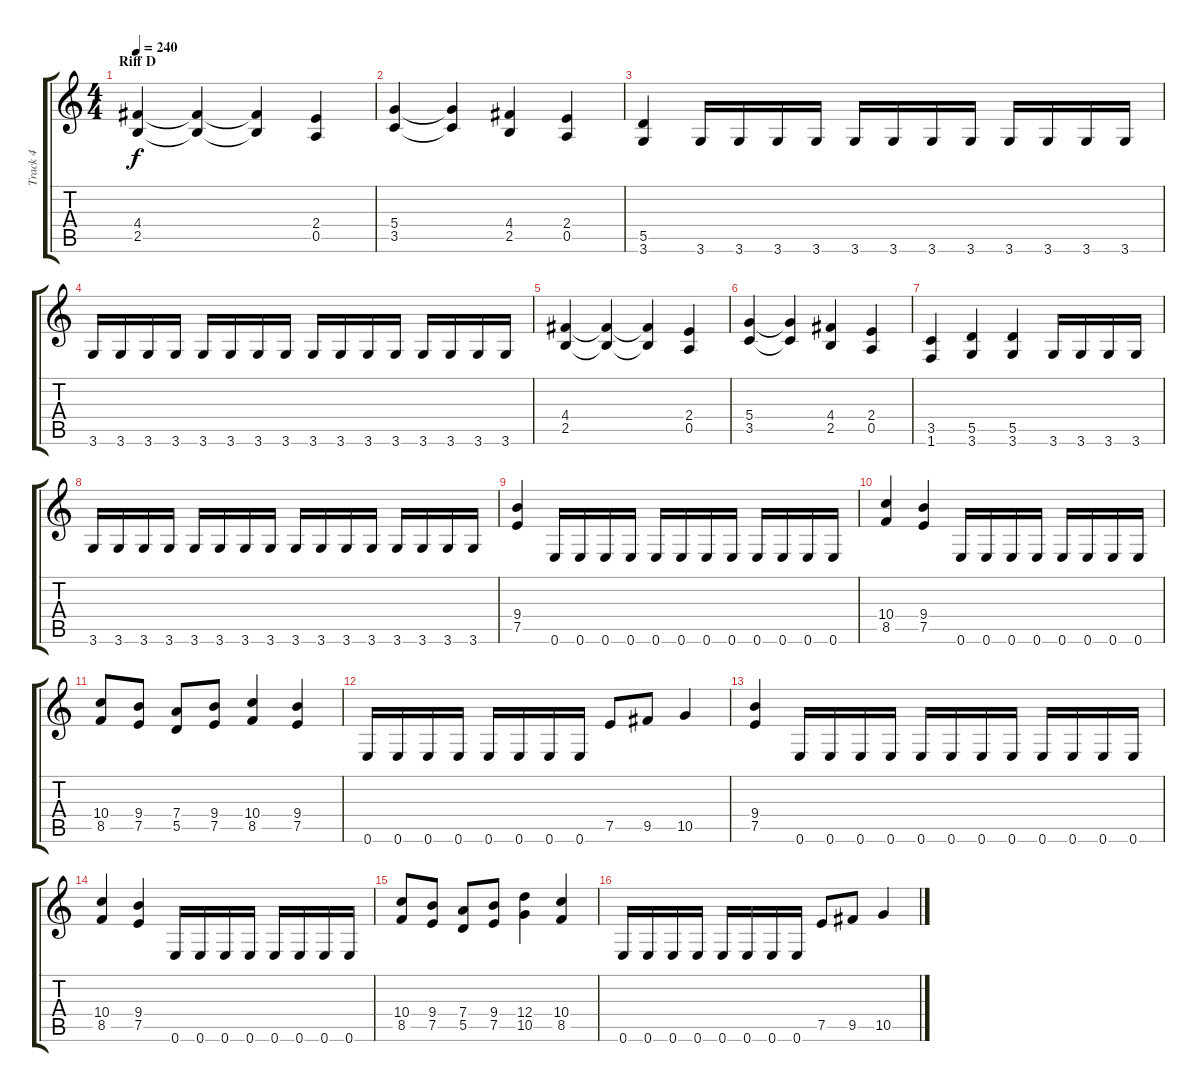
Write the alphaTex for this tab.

\track ("Track 4" "Track 4") {instrument distortionguitar}
\staff {score tabs}
\tuning (E4 B3 G3 D3 A2 E2) {hide}
\ts (4 4)
\section ("" "Riff D")
\tempo 240
\clef g2
\ks c
(4.4 2.5).4{dy f} (4.4{t} 2.5{t}).4 (4.4{t} 2.5{t}).4 (2.4 0.5).4 |
(5.4 3.5).4 (5.4{t} 3.5{t}).4 (4.4 2.5).4 (2.4 0.5).4 |
(5.5 3.6).4 3.6.16 3.6.16 3.6.16 3.6.16 3.6.16 3.6.16 3.6.16 3.6.16 3.6.16 3.6.16 3.6.16 3.6.16 |
3.6.16 3.6.16 3.6.16 3.6.16 3.6.16 3.6.16 3.6.16 3.6.16 3.6.16 3.6.16 3.6.16 3.6.16 3.6.16 3.6.16 3.6.16 3.6.16 |
(4.4 2.5).4 (4.4{t} 2.5{t}).4 (4.4{t} 2.5{t}).4 (2.4 0.5).4 |
(5.4 3.5).4 (5.4{t} 3.5{t}).4 (4.4 2.5).4 (2.4 0.5).4 |
(3.5 1.6).4 (5.5 3.6).4 (5.5 3.6).4 3.6.16 3.6.16 3.6.16 3.6.16 |
3.6.16 3.6.16 3.6.16 3.6.16 3.6.16 3.6.16 3.6.16 3.6.16 3.6.16 3.6.16 3.6.16 3.6.16 3.6.16 3.6.16 3.6.16 3.6.16 |
(9.4 7.5).4 0.6.16 0.6.16 0.6.16 0.6.16 0.6.16 0.6.16 0.6.16 0.6.16 0.6.16 0.6.16 0.6.16 0.6.16 |
(10.4 8.5).4 (9.4 7.5).4 0.6.16 0.6.16 0.6.16 0.6.16 0.6.16 0.6.16 0.6.16 0.6.16 |
(10.4 8.5).8 (9.4 7.5).8 (7.4 5.5).8 (9.4 7.5).8 (10.4 8.5).4 (9.4 7.5).4 |
0.6.16 0.6.16 0.6.16 0.6.16 0.6.16 0.6.16 0.6.16 0.6.16 7.5.8 9.5.8 10.5.4 |
(9.4 7.5).4 0.6.16 0.6.16 0.6.16 0.6.16 0.6.16 0.6.16 0.6.16 0.6.16 0.6.16 0.6.16 0.6.16 0.6.16 |
(10.4 8.5).4 (9.4 7.5).4 0.6.16 0.6.16 0.6.16 0.6.16 0.6.16 0.6.16 0.6.16 0.6.16 |
(10.4 8.5).8 (9.4 7.5).8 (7.4 5.5).8 (9.4 7.5).8 (12.4 10.5).4 (10.4 8.5).4 |
0.6.16 0.6.16 0.6.16 0.6.16 0.6.16 0.6.16 0.6.16 0.6.16 7.5.8 9.5.8 10.5.4
